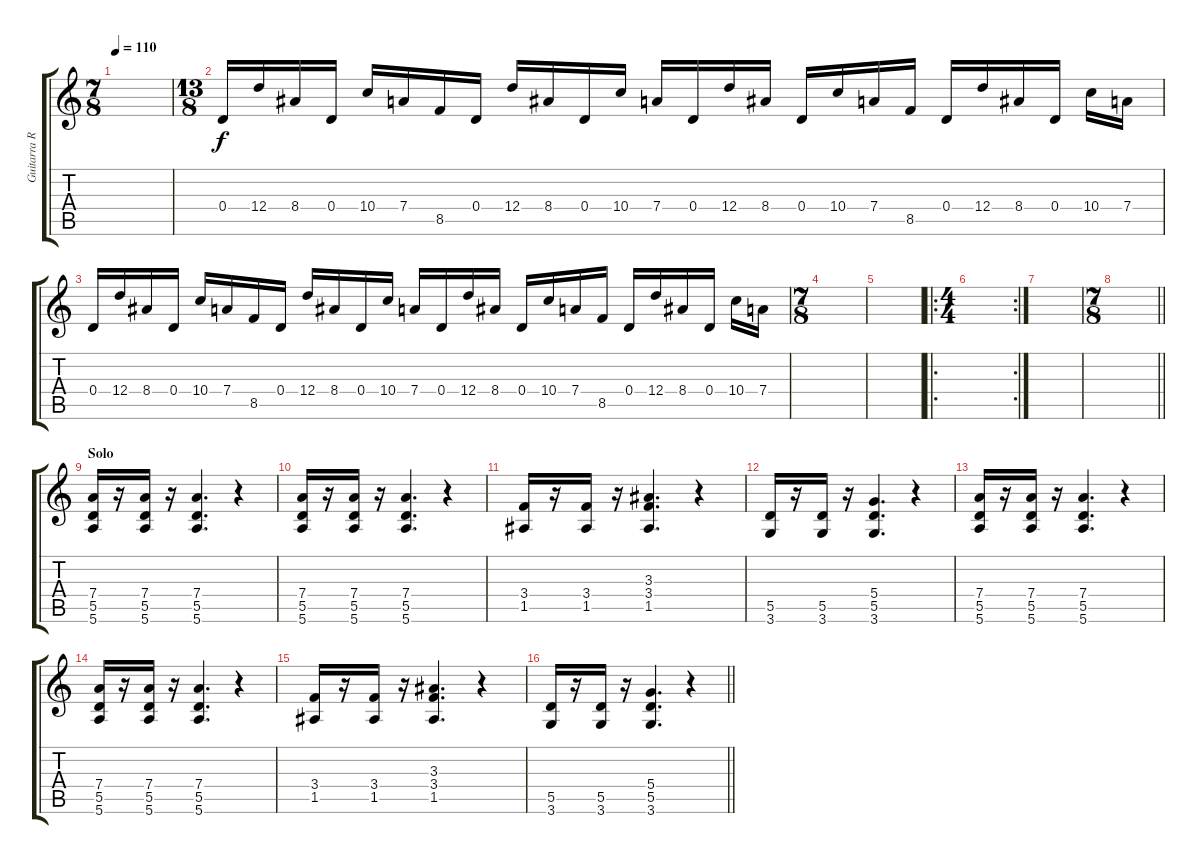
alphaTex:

\track ("Guitarra Rtm " "Guitarra R") {instrument distortionguitar}
\staff {score tabs}
\tuning (E4 B3 G3 D3 A2 E2) {hide}
\ts (7 8)
\tempo 110
\clef g2
\ks c
|
\ts (13 8)
0.4.16 12.4.16 8.4.16 0.4.16 10.4.16 7.4.16 8.5.16 0.4.16 12.4.16 8.4.16 0.4.16 10.4.16 7.4.16 0.4.16 12.4.16 8.4.16 0.4.16 10.4.16 7.4.16 8.5.16 0.4.16 12.4.16 8.4.16 0.4.16 10.4.16 7.4.16 |
0.4.16 12.4.16 8.4.16 0.4.16 10.4.16 7.4.16 8.5.16 0.4.16 12.4.16 8.4.16 0.4.16 10.4.16 7.4.16 0.4.16 12.4.16 8.4.16 0.4.16 10.4.16 7.4.16 8.5.16 0.4.16 12.4.16 8.4.16 0.4.16 10.4.16 7.4.16 |
\ts (7 8)
|
|
\ro
\rc 2
\ts (4 4)
|
|
\ts (7 8)
\barLineRight lightlight
|
\section ("" "Solo ")
(7.4 5.5 5.6).16 r.16 (7.4 5.5 5.6).16 r.16 (7.4 5.5 5.6).4{d} r.4 |
(7.4 5.5 5.6).16 r.16 (7.4 5.5 5.6).16 r.16 (7.4 5.5 5.6).4{d} r.4 |
(3.4 1.5).16 r.16 (3.4 1.5).16 r.16 (3.3 3.4 1.5).4{d} r.4 |
(5.5 3.6).16 r.16 (5.5 3.6).16 r.16 (5.4 5.5 3.6).4{d} r.4 |
(7.4 5.5 5.6).16 r.16 (7.4 5.5 5.6).16 r.16 (7.4 5.5 5.6).4{d} r.4 |
(7.4 5.5 5.6).16 r.16 (7.4 5.5 5.6).16 r.16 (7.4 5.5 5.6).4{d} r.4 |
(3.4 1.5).16 r.16 (3.4 1.5).16 r.16 (3.3 3.4 1.5).4{d} r.4 |
\barLineRight lightlight
(5.5 3.6).16 r.16 (5.5 3.6).16 r.16 (5.4 5.5 3.6).4{d} r.4
